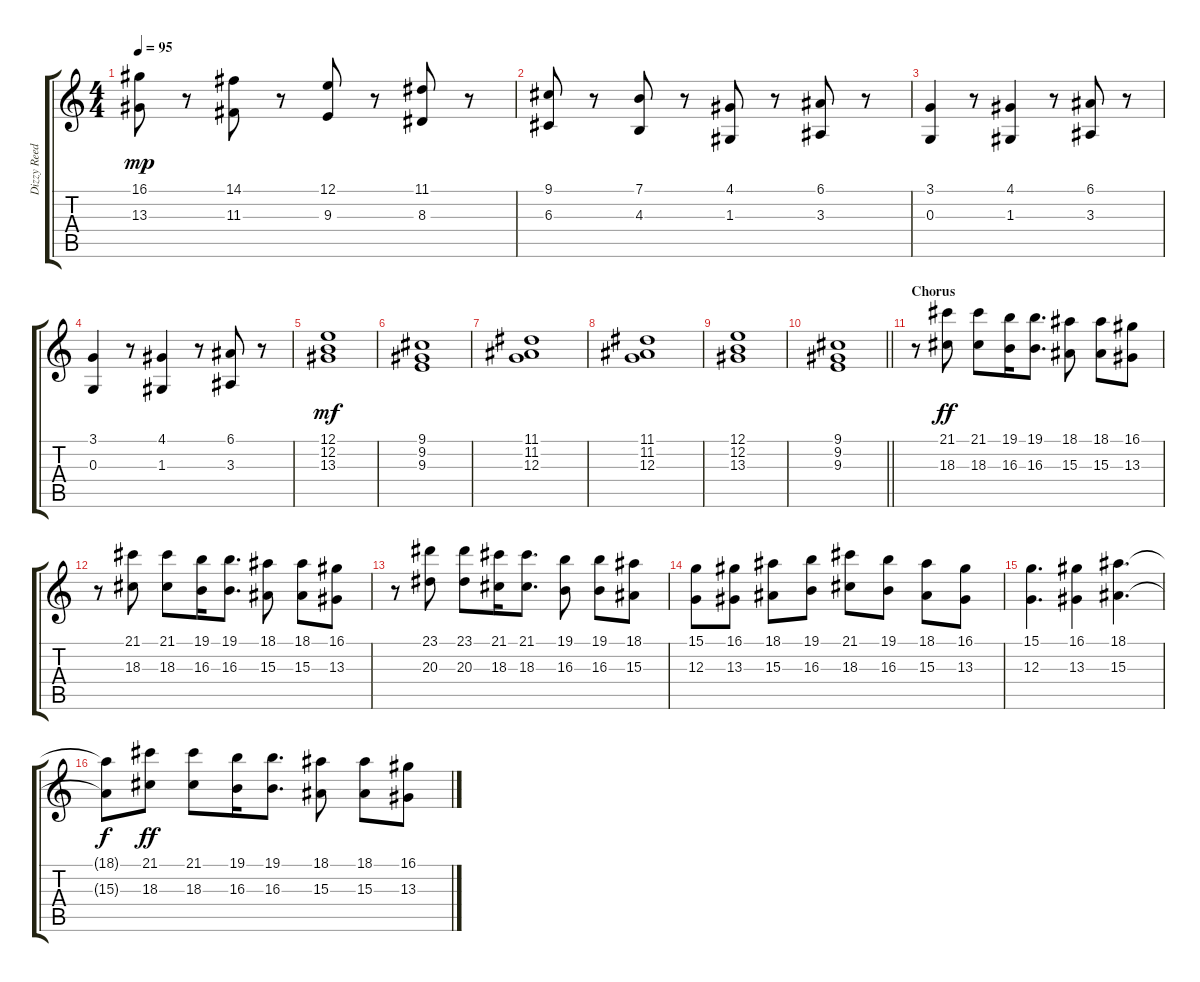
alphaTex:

\track ("Dizzy Reed - Piano R'" "Dizzy Reed") {instrument acousticgrandpiano}
\staff {score tabs}
\tuning (E4 B3 G3 D3 A2 E2) {hide}
\ts (4 4)
\tempo 95
\clef g2
\ks c
(16.1 13.3).8{dy mp} r.8 (14.1 11.3).8 r.8 (12.1 9.3).8 r.8 (11.1 8.3).8 r.8 |
(9.1 6.3).8 r.8 (7.1 4.3).8 r.8 (4.1 1.3).8 r.8 (6.1 3.3).8 r.8 |
(3.1 0.3).4 r.8 (4.1 1.3).4 r.8 (6.1 3.3).8 r.8 |
(3.1 0.3).4 r.8 (4.1 1.3).4 r.8 (6.1 3.3).8 r.8 |
(12.1 12.2 13.3).1{dy mf} |
(9.1 9.2 9.3).1 |
(11.1 11.2 12.3).1 |
(11.1 11.2 12.3).1 |
(12.1 12.2 13.3).1 |
\barLineRight lightlight
(9.1 9.2 9.3).1 |
\section ("" "Chorus")
r.8 (21.1 18.3).8{dy ff} (21.1 18.3).8 (19.1 16.3).16 (19.1 16.3).8{d} (18.1 15.3).8 (18.1 15.3).8 (16.1 13.3).8 |
r.8 (21.1 18.3).8 (21.1 18.3).8 (19.1 16.3).16 (19.1 16.3).8{d} (18.1 15.3).8 (18.1 15.3).8 (16.1 13.3).8 |
r.8 (23.1 20.3).8 (23.1 20.3).8 (21.1 18.3).16 (21.1 18.3).8{d} (19.1 16.3).8 (19.1 16.3).8 (18.1 15.3).8 |
(15.1 12.3).8 (16.1 13.3).8 (18.1 15.3).8 (19.1 16.3).8 (21.1 18.3).8 (19.1 16.3).8 (18.1 15.3).8 (16.1 13.3).8 |
(15.1 12.3).4{d} (16.1 13.3).4 (18.1 15.3).4{d} |
(18.1{t} 15.3{t}).8{dy f} (21.1 18.3).8{dy ff} (21.1 18.3).8 (19.1 16.3).16 (19.1 16.3).8{d} (18.1 15.3).8 (18.1 15.3).8 (16.1 13.3).8
